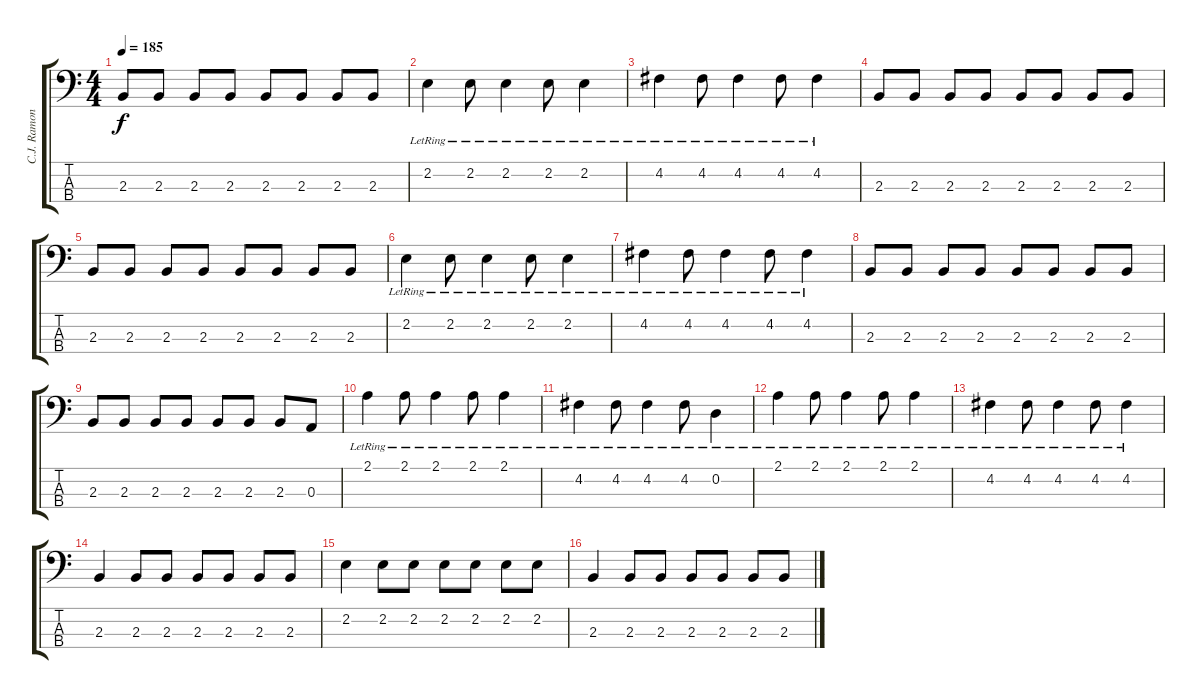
\track ("C.J. Ramone" "C.J. Ramon") {instrument electricbasspick}
\staff {score tabs}
\tuning (G2 D2 A1 E1) {hide}
\ts (4 4)
\tempo 185
\clef f4
\ks c
2.3.8{dy f} 2.3.8 2.3.8 2.3.8 2.3.8 2.3.8 2.3.8 2.3.8 |
2.2{lr}.4 2.2{lr}.8 2.2{lr}.4 2.2{lr}.8 2.2{lr}.4 |
4.2{lr}.4 4.2{lr}.8 4.2{lr}.4 4.2{lr}.8 4.2{lr}.4 |
2.3.8 2.3.8 2.3.8 2.3.8 2.3.8 2.3.8 2.3.8 2.3.8 |
2.3.8 2.3.8 2.3.8 2.3.8 2.3.8 2.3.8 2.3.8 2.3.8 |
2.2{lr}.4 2.2{lr}.8 2.2{lr}.4 2.2{lr}.8 2.2{lr}.4 |
4.2{lr}.4 4.2{lr}.8 4.2{lr}.4 4.2{lr}.8 4.2{lr}.4 |
2.3.8 2.3.8 2.3.8 2.3.8 2.3.8 2.3.8 2.3.8 2.3.8 |
2.3.8 2.3.8 2.3.8 2.3.8 2.3.8 2.3.8 2.3.8 0.3.8 |
2.1{lr}.4 2.1{lr}.8 2.1{lr}.4 2.1{lr}.8 2.1{lr}.4 |
4.2{lr}.4 4.2{lr}.8 4.2{lr}.4 4.2{lr}.8 0.2{lr}.4 |
2.1{lr}.4 2.1{lr}.8 2.1{lr}.4 2.1{lr}.8 2.1{lr}.4 |
4.2{lr}.4 4.2{lr}.8 4.2{lr}.4 4.2{lr}.8 4.2{lr}.4 |
2.3.4 2.3.8 2.3.8 2.3.8 2.3.8 2.3.8 2.3.8 |
2.2.4 2.2.8 2.2.8 2.2.8 2.2.8 2.2.8 2.2.8 |
2.3.4 2.3.8 2.3.8 2.3.8 2.3.8 2.3.8 2.3.8
